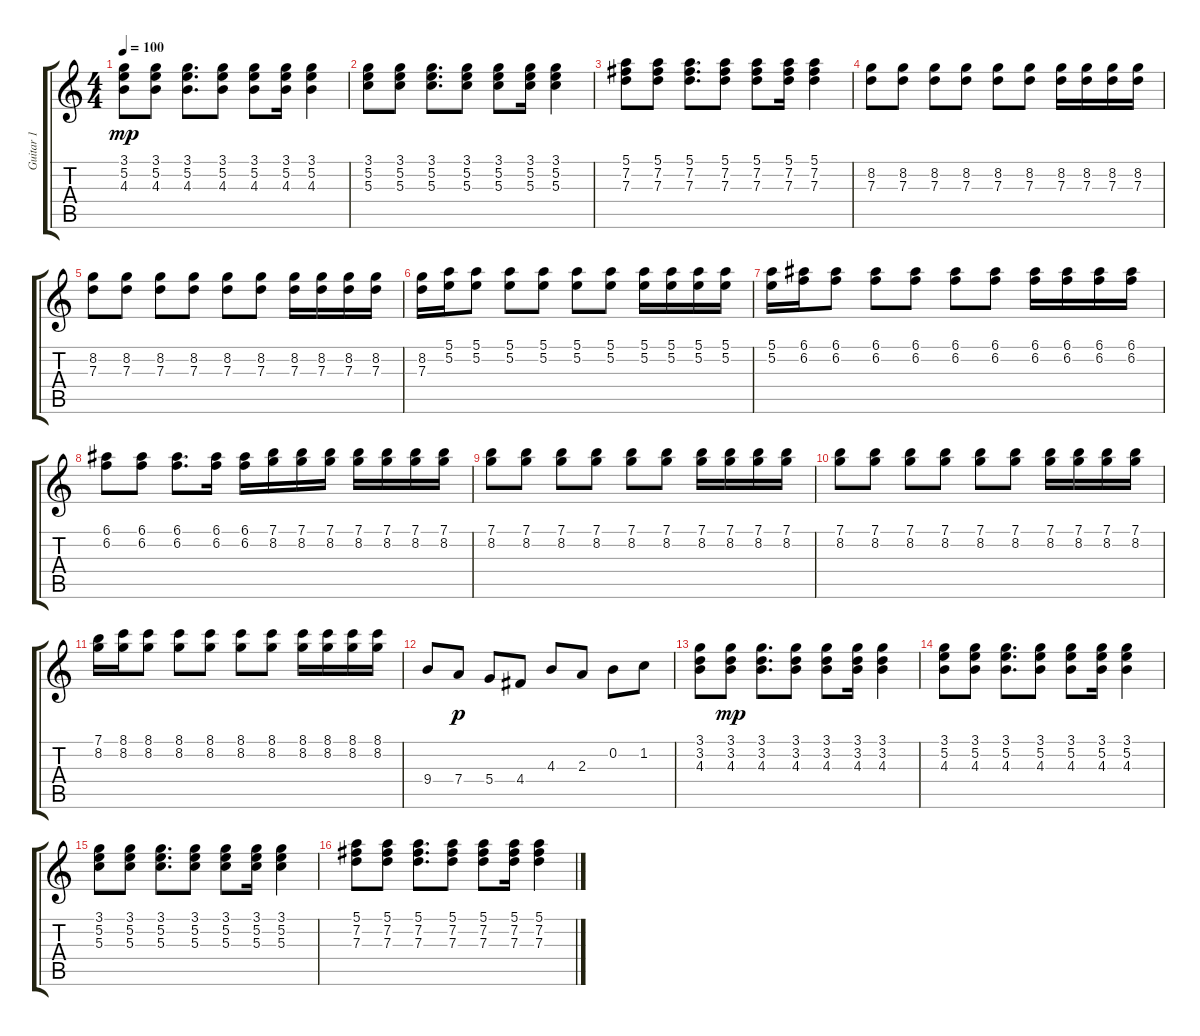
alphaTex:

\track ("Guitar 1" "Guitar 1") {instrument electricguitarclean}
\staff {score tabs}
\tuning (E4 B3 G3 D3 A2 E2) {hide}
\ts (4 4)
\tempo 100
\clef g2
\ks c
(3.1 5.2 4.3).8{dy mp} (3.1 5.2 4.3).8 (3.1 5.2 4.3).8{d} (3.1 5.2 4.3).8 (3.1 5.2 4.3).8 (3.1 5.2 4.3).16 (3.1 5.2 4.3).4 |
(3.1 5.2 5.3).8 (3.1 5.2 5.3).8 (3.1 5.2 5.3).8{d} (3.1 5.2 5.3).8 (3.1 5.2 5.3).8 (3.1 5.2 5.3).16 (3.1 5.2 5.3).4 |
(5.1 7.2 7.3).8 (5.1 7.2 7.3).8 (5.1 7.2 7.3).8{d} (5.1 7.2 7.3).8 (5.1 7.2 7.3).8 (5.1 7.2 7.3).16 (5.1 7.2 7.3).4 |
(8.2 7.3).8 (8.2 7.3).8 (8.2 7.3).8 (8.2 7.3).8 (8.2 7.3).8 (8.2 7.3).8 (8.2 7.3).16 (8.2 7.3).16 (8.2 7.3).16 (8.2 7.3).16 |
(8.2 7.3).8 (8.2 7.3).8 (8.2 7.3).8 (8.2 7.3).8 (8.2 7.3).8 (8.2 7.3).8 (8.2 7.3).16 (8.2 7.3).16 (8.2 7.3).16 (8.2 7.3).16 |
(8.2 7.3).16 (5.1 5.2).16 (5.1 5.2).8 (5.1 5.2).8 (5.1 5.2).8 (5.1 5.2).8 (5.1 5.2).8 (5.1 5.2).16 (5.1 5.2).16 (5.1 5.2).16 (5.1 5.2).16 |
(5.1 5.2).16 (6.1 6.2).16 (6.1 6.2).8 (6.1 6.2).8 (6.1 6.2).8 (6.1 6.2).8 (6.1 6.2).8 (6.1 6.2).16 (6.1 6.2).16 (6.1 6.2).16 (6.1 6.2).16 |
(6.1 6.2).8 (6.1 6.2).8 (6.1 6.2).8{d} (6.1 6.2).16 (6.1 6.2).16 (7.1 8.2).16 (7.1 8.2).16 (7.1 8.2).16 (7.1 8.2).16 (7.1 8.2).16 (7.1 8.2).16 (7.1 8.2).16 |
(7.1 8.2).8 (7.1 8.2).8 (7.1 8.2).8 (7.1 8.2).8 (7.1 8.2).8 (7.1 8.2).8 (7.1 8.2).16 (7.1 8.2).16 (7.1 8.2).16 (7.1 8.2).16 |
(7.1 8.2).8 (7.1 8.2).8 (7.1 8.2).8 (7.1 8.2).8 (7.1 8.2).8 (7.1 8.2).8 (7.1 8.2).16 (7.1 8.2).16 (7.1 8.2).16 (7.1 8.2).16 |
(7.1 8.2).16 (8.1 8.2).16 (8.1 8.2).8 (8.1 8.2).8 (8.1 8.2).8 (8.1 8.2).8 (8.1 8.2).8 (8.1 8.2).16 (8.1 8.2).16 (8.1 8.2).16 (8.1 8.2).16 |
9.4.8 7.4.8{dy p} 5.4.8 4.4.8 4.3.8 2.3.8 0.2.8 1.2.8 |
(3.1 3.2 4.3).8 (3.1 3.2 4.3).8{dy mp} (3.1 3.2 4.3).8{d} (3.1 3.2 4.3).8 (3.1 3.2 4.3).8 (3.1 3.2 4.3).16 (3.1 3.2 4.3).4 |
(3.1 5.2 4.3).8 (3.1 5.2 4.3).8 (3.1 5.2 4.3).8{d} (3.1 5.2 4.3).8 (3.1 5.2 4.3).8 (3.1 5.2 4.3).16 (3.1 5.2 4.3).4 |
(3.1 5.2 5.3).8 (3.1 5.2 5.3).8 (3.1 5.2 5.3).8{d} (3.1 5.2 5.3).8 (3.1 5.2 5.3).8 (3.1 5.2 5.3).16 (3.1 5.2 5.3).4 |
(5.1 7.2 7.3).8 (5.1 7.2 7.3).8 (5.1 7.2 7.3).8{d} (5.1 7.2 7.3).8 (5.1 7.2 7.3).8 (5.1 7.2 7.3).16 (5.1 7.2 7.3).4
